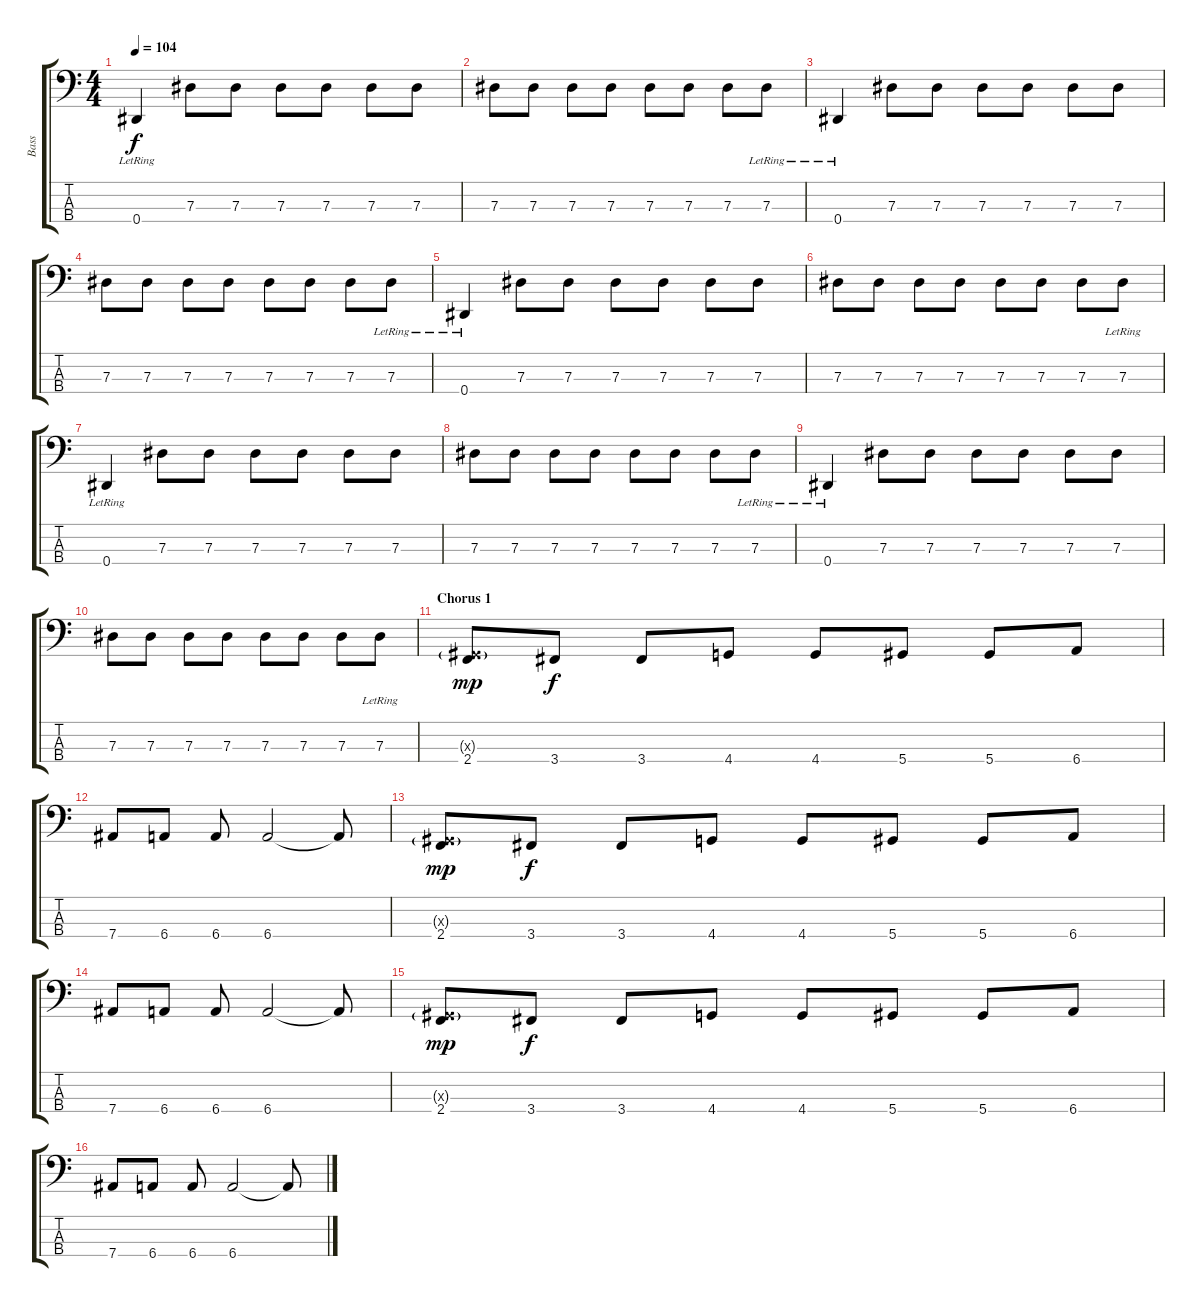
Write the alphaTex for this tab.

\track ("Bass" "Bass") {instrument electricbasspick}
\staff {score tabs}
\tuning (Gb2 Db2 Ab1 Eb1) {hide}
\ts (4 4)
\tempo 104
\clef f4
\ks c
0.4{lr}.4{dy f} 7.3.8 7.3.8 7.3.8 7.3.8 7.3.8 7.3.8 |
7.3.8 7.3.8 7.3.8 7.3.8 7.3.8 7.3.8 7.3.8 7.3{lr}.8 |
0.4{lr}.4 7.3.8 7.3.8 7.3.8 7.3.8 7.3.8 7.3.8 |
7.3.8 7.3.8 7.3.8 7.3.8 7.3.8 7.3.8 7.3.8 7.3{lr}.8 |
0.4{lr}.4 7.3.8 7.3.8 7.3.8 7.3.8 7.3.8 7.3.8 |
7.3.8 7.3.8 7.3.8 7.3.8 7.3.8 7.3.8 7.3.8 7.3{lr}.8 |
0.4{lr}.4 7.3.8 7.3.8 7.3.8 7.3.8 7.3.8 7.3.8 |
7.3.8 7.3.8 7.3.8 7.3.8 7.3.8 7.3.8 7.3.8 7.3{lr}.8 |
0.4{lr}.4 7.3.8 7.3.8 7.3.8 7.3.8 7.3.8 7.3.8 |
7.3.8 7.3.8 7.3.8 7.3.8 7.3.8 7.3.8 7.3.8 7.3{lr}.8 |
\section ("" "Chorus 1")
(0.3{g x} 2.4).8{dy mp} 3.4.8{dy f} 3.4.8 4.4.8 4.4.8 5.4.8 5.4.8 6.4.8 |
7.4.8 6.4.8 6.4.8 6.4.2 6.4{t}.8 |
(0.3{g x} 2.4).8{dy mp} 3.4.8{dy f} 3.4.8 4.4.8 4.4.8 5.4.8 5.4.8 6.4.8 |
7.4.8 6.4.8 6.4.8 6.4.2 6.4{t}.8 |
(0.3{g x} 2.4).8{dy mp} 3.4.8{dy f} 3.4.8 4.4.8 4.4.8 5.4.8 5.4.8 6.4.8 |
7.4.8 6.4.8 6.4.8 6.4.2 6.4{t}.8
